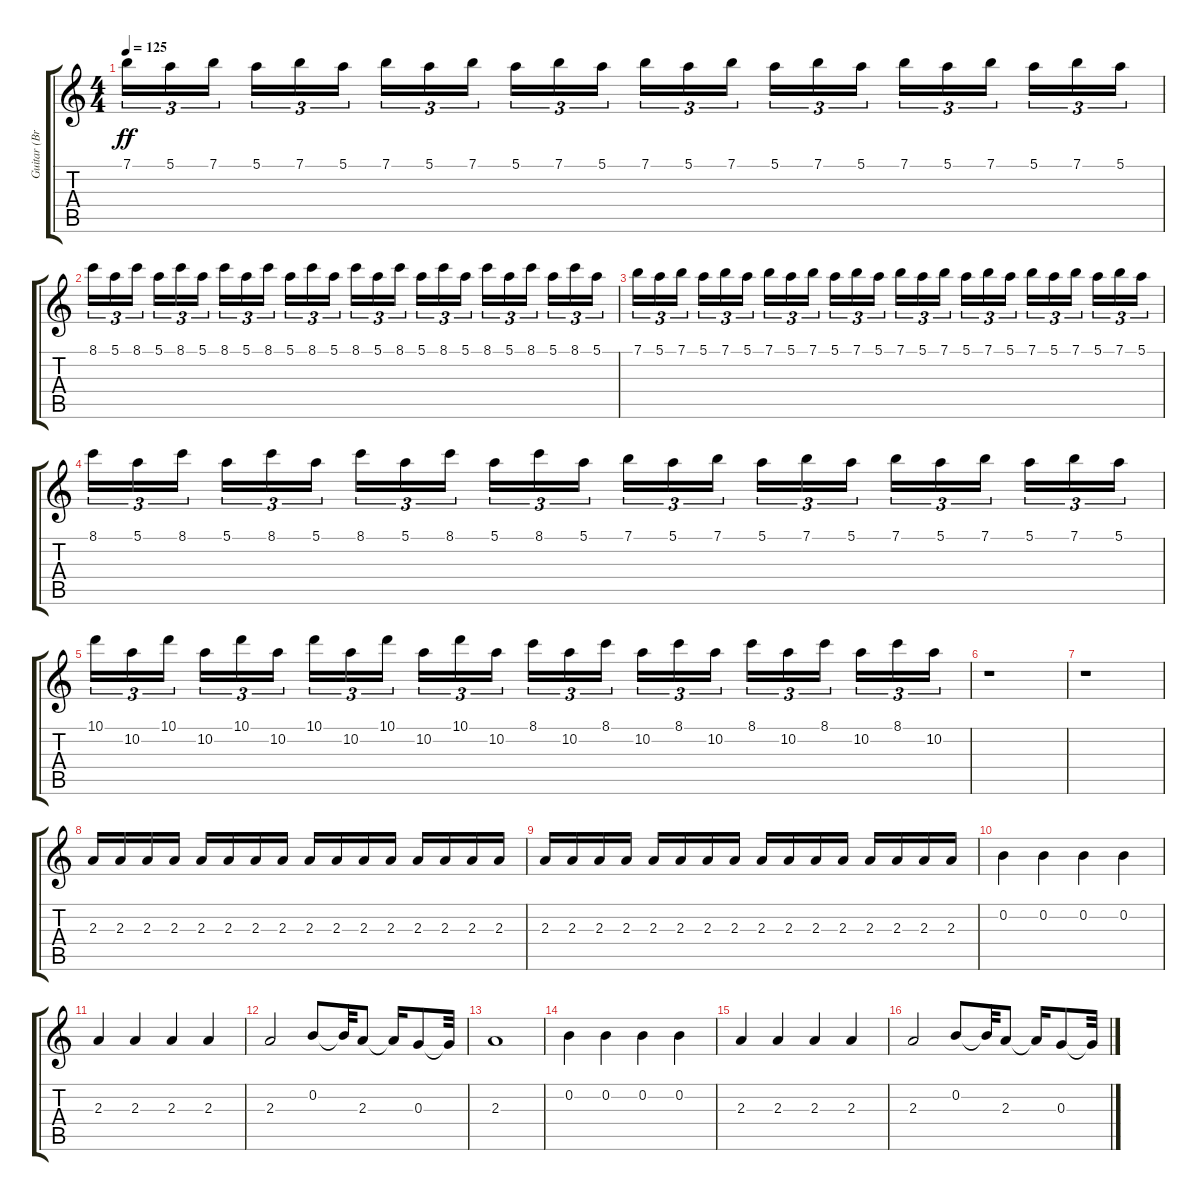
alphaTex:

\track ("Guitar (Bridge)" "Guitar (Br") {instrument distortionguitar}
\staff {score tabs}
\tuning (E4 B3 G3 D3 A2 E2) {hide}
\ts (4 4)
\tempo 125
\clef g2
\ks c
7.1.16{tu (3 2) dy ff} 5.1.16{tu (3 2)} 7.1.16{tu (3 2)} 5.1.16{tu (3 2)} 7.1.16{tu (3 2)} 5.1.16{tu (3 2)} 7.1.16{tu (3 2)} 5.1.16{tu (3 2)} 7.1.16{tu (3 2)} 5.1.16{tu (3 2)} 7.1.16{tu (3 2)} 5.1.16{tu (3 2)} 7.1.16{tu (3 2)} 5.1.16{tu (3 2)} 7.1.16{tu (3 2)} 5.1.16{tu (3 2)} 7.1.16{tu (3 2)} 5.1.16{tu (3 2)} 7.1.16{tu (3 2)} 5.1.16{tu (3 2)} 7.1.16{tu (3 2)} 5.1.16{tu (3 2)} 7.1.16{tu (3 2)} 5.1.16{tu (3 2)} |
8.1.16{tu (3 2)} 5.1.16{tu (3 2)} 8.1.16{tu (3 2)} 5.1.16{tu (3 2)} 8.1.16{tu (3 2)} 5.1.16{tu (3 2)} 8.1.16{tu (3 2)} 5.1.16{tu (3 2)} 8.1.16{tu (3 2)} 5.1.16{tu (3 2)} 8.1.16{tu (3 2)} 5.1.16{tu (3 2)} 8.1.16{tu (3 2)} 5.1.16{tu (3 2)} 8.1.16{tu (3 2)} 5.1.16{tu (3 2)} 8.1.16{tu (3 2)} 5.1.16{tu (3 2)} 8.1.16{tu (3 2)} 5.1.16{tu (3 2)} 8.1.16{tu (3 2)} 5.1.16{tu (3 2)} 8.1.16{tu (3 2)} 5.1.16{tu (3 2)} |
7.1.16{tu (3 2)} 5.1.16{tu (3 2)} 7.1.16{tu (3 2)} 5.1.16{tu (3 2)} 7.1.16{tu (3 2)} 5.1.16{tu (3 2)} 7.1.16{tu (3 2)} 5.1.16{tu (3 2)} 7.1.16{tu (3 2)} 5.1.16{tu (3 2)} 7.1.16{tu (3 2)} 5.1.16{tu (3 2)} 7.1.16{tu (3 2)} 5.1.16{tu (3 2)} 7.1.16{tu (3 2)} 5.1.16{tu (3 2)} 7.1.16{tu (3 2)} 5.1.16{tu (3 2)} 7.1.16{tu (3 2)} 5.1.16{tu (3 2)} 7.1.16{tu (3 2)} 5.1.16{tu (3 2)} 7.1.16{tu (3 2)} 5.1.16{tu (3 2)} |
8.1.16{tu (3 2)} 5.1.16{tu (3 2)} 8.1.16{tu (3 2)} 5.1.16{tu (3 2)} 8.1.16{tu (3 2)} 5.1.16{tu (3 2)} 8.1.16{tu (3 2)} 5.1.16{tu (3 2)} 8.1.16{tu (3 2)} 5.1.16{tu (3 2)} 8.1.16{tu (3 2)} 5.1.16{tu (3 2)} 7.1.16{tu (3 2)} 5.1.16{tu (3 2)} 7.1.16{tu (3 2)} 5.1.16{tu (3 2)} 7.1.16{tu (3 2)} 5.1.16{tu (3 2)} 7.1.16{tu (3 2)} 5.1.16{tu (3 2)} 7.1.16{tu (3 2)} 5.1.16{tu (3 2)} 7.1.16{tu (3 2)} 5.1.16{tu (3 2)} |
10.1.16{tu (3 2)} 10.2.16{tu (3 2)} 10.1.16{tu (3 2)} 10.2.16{tu (3 2)} 10.1.16{tu (3 2)} 10.2.16{tu (3 2)} 10.1.16{tu (3 2)} 10.2.16{tu (3 2)} 10.1.16{tu (3 2)} 10.2.16{tu (3 2)} 10.1.16{tu (3 2)} 10.2.16{tu (3 2)} 8.1.16{tu (3 2)} 10.2.16{tu (3 2)} 8.1.16{tu (3 2)} 10.2.16{tu (3 2)} 8.1.16{tu (3 2)} 10.2.16{tu (3 2)} 8.1.16{tu (3 2)} 10.2.16{tu (3 2)} 8.1.16{tu (3 2)} 10.2.16{tu (3 2)} 8.1.16{tu (3 2)} 10.2.16{tu (3 2)} |
r.1 |
r.1 |
2.3.16{volume 12} 2.3.16 2.3.16 2.3.16 2.3.16 2.3.16 2.3.16 2.3.16 2.3.16 2.3.16 2.3.16 2.3.16 2.3.16 2.3.16 2.3.16 2.3.16 |
2.3.16 2.3.16 2.3.16 2.3.16 2.3.16 2.3.16 2.3.16 2.3.16 2.3.16 2.3.16 2.3.16 2.3.16 2.3.16 2.3.16 2.3.16 2.3.16 |
0.2.4{volume 10} 0.2.4{volume 10} 0.2.4{volume 10} 0.2.4{volume 10} |
2.3.4{volume 10} 2.3.4{volume 10} 2.3.4{volume 10} 2.3.4{volume 10} |
2.3.2{volume 14} 0.2.8 0.2{t}.32 2.3.8 2.3{t}.16 0.3.8 0.3{t}.32 |
2.3.1 |
0.2.4{volume 10} 0.2.4{volume 10} 0.2.4{volume 10} 0.2.4{volume 10} |
2.3.4{volume 10} 2.3.4{volume 10} 2.3.4{volume 10} 2.3.4{volume 10} |
2.3.2{volume 14} 0.2.8 0.2{t}.32 2.3.8 2.3{t}.16 0.3.8 0.3{t}.32
